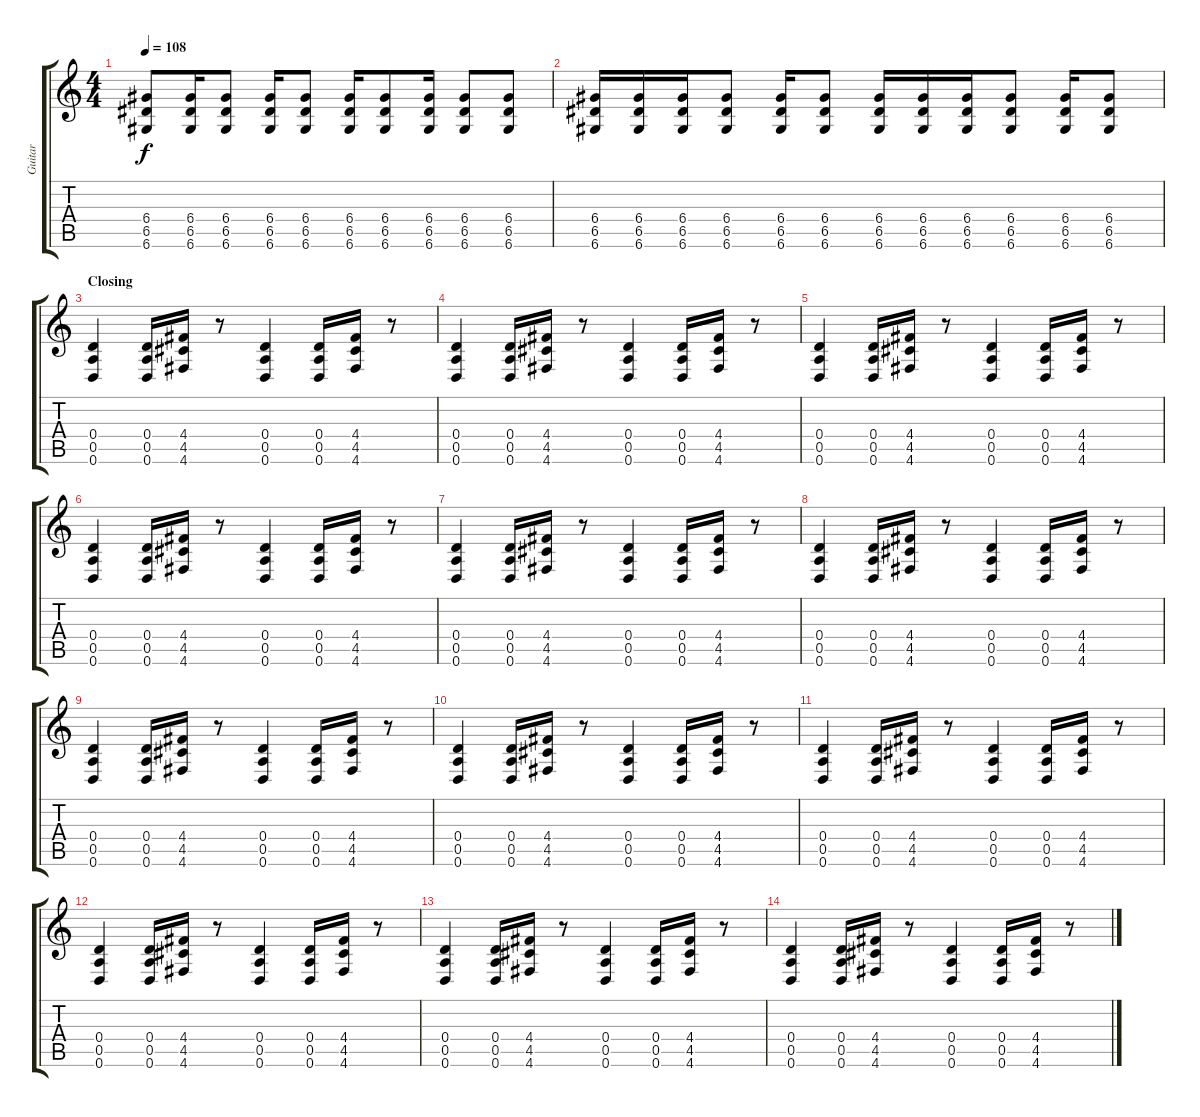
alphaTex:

\track ("Guitar" "Guitar") {instrument overdrivenguitar}
\staff {score tabs}
\tuning (E4 B3 G3 D3 A2 D2) {hide}
\ts (4 4)
\tempo 108
\clef g2
\ks c
(6.4 6.5 6.6).8{dy f} (6.4 6.5 6.6).16 (6.4 6.5 6.6).8 (6.4 6.5 6.6).16 (6.4 6.5 6.6).8 (6.4 6.5 6.6).16 (6.4 6.5 6.6).8 (6.4 6.5 6.6).16 (6.4 6.5 6.6).8 (6.4 6.5 6.6).8 |
(6.4 6.5 6.6).16 (6.4 6.5 6.6).16 (6.4 6.5 6.6).16 (6.4 6.5 6.6).8 (6.4 6.5 6.6).16 (6.4 6.5 6.6).8 (6.4 6.5 6.6).16 (6.4 6.5 6.6).16 (6.4 6.5 6.6).16 (6.4 6.5 6.6).8 (6.4 6.5 6.6).16 (6.4 6.5 6.6).8 |
\section ("" "Closing")
(0.4 0.5 0.6).4{volume 13} (0.4 0.5 0.6).16 (4.4 4.5 4.6).16 r.8 (0.4 0.5 0.6).4 (0.4 0.5 0.6).16 (4.4 4.5 4.6).16 r.8 |
(0.4 0.5 0.6).4 (0.4 0.5 0.6).16 (4.4 4.5 4.6).16 r.8 (0.4 0.5 0.6).4 (0.4 0.5 0.6).16 (4.4 4.5 4.6).16 r.8 |
(0.4 0.5 0.6).4 (0.4 0.5 0.6).16 (4.4 4.5 4.6).16 r.8 (0.4 0.5 0.6).4 (0.4 0.5 0.6).16 (4.4 4.5 4.6).16 r.8 |
(0.4 0.5 0.6).4 (0.4 0.5 0.6).16 (4.4 4.5 4.6).16 r.8 (0.4 0.5 0.6).4 (0.4 0.5 0.6).16 (4.4 4.5 4.6).16 r.8 |
(0.4 0.5 0.6).4 (0.4 0.5 0.6).16 (4.4 4.5 4.6).16 r.8 (0.4 0.5 0.6).4 (0.4 0.5 0.6).16 (4.4 4.5 4.6).16 r.8 |
(0.4 0.5 0.6).4 (0.4 0.5 0.6).16 (4.4 4.5 4.6).16 r.8 (0.4 0.5 0.6).4 (0.4 0.5 0.6).16 (4.4 4.5 4.6).16 r.8 |
(0.4 0.5 0.6).4 (0.4 0.5 0.6).16 (4.4 4.5 4.6).16 r.8 (0.4 0.5 0.6).4 (0.4 0.5 0.6).16 (4.4 4.5 4.6).16 r.8 |
(0.4 0.5 0.6).4 (0.4 0.5 0.6).16 (4.4 4.5 4.6).16 r.8 (0.4 0.5 0.6).4 (0.4 0.5 0.6).16 (4.4 4.5 4.6).16 r.8 |
(0.4 0.5 0.6).4 (0.4 0.5 0.6).16 (4.4 4.5 4.6).16 r.8 (0.4 0.5 0.6).4 (0.4 0.5 0.6).16 (4.4 4.5 4.6).16 r.8 |
(0.4 0.5 0.6).4{volume 0} (0.4 0.5 0.6).16 (4.4 4.5 4.6).16 r.8 (0.4 0.5 0.6).4 (0.4 0.5 0.6).16 (4.4 4.5 4.6).16 r.8 |
(0.4 0.5 0.6).4 (0.4 0.5 0.6).16 (4.4 4.5 4.6).16 r.8 (0.4 0.5 0.6).4 (0.4 0.5 0.6).16 (4.4 4.5 4.6).16 r.8 |
(0.4 0.5 0.6).4 (0.4 0.5 0.6).16 (4.4 4.5 4.6).16 r.8 (0.4 0.5 0.6).4 (0.4 0.5 0.6).16 (4.4 4.5 4.6).16 r.8
